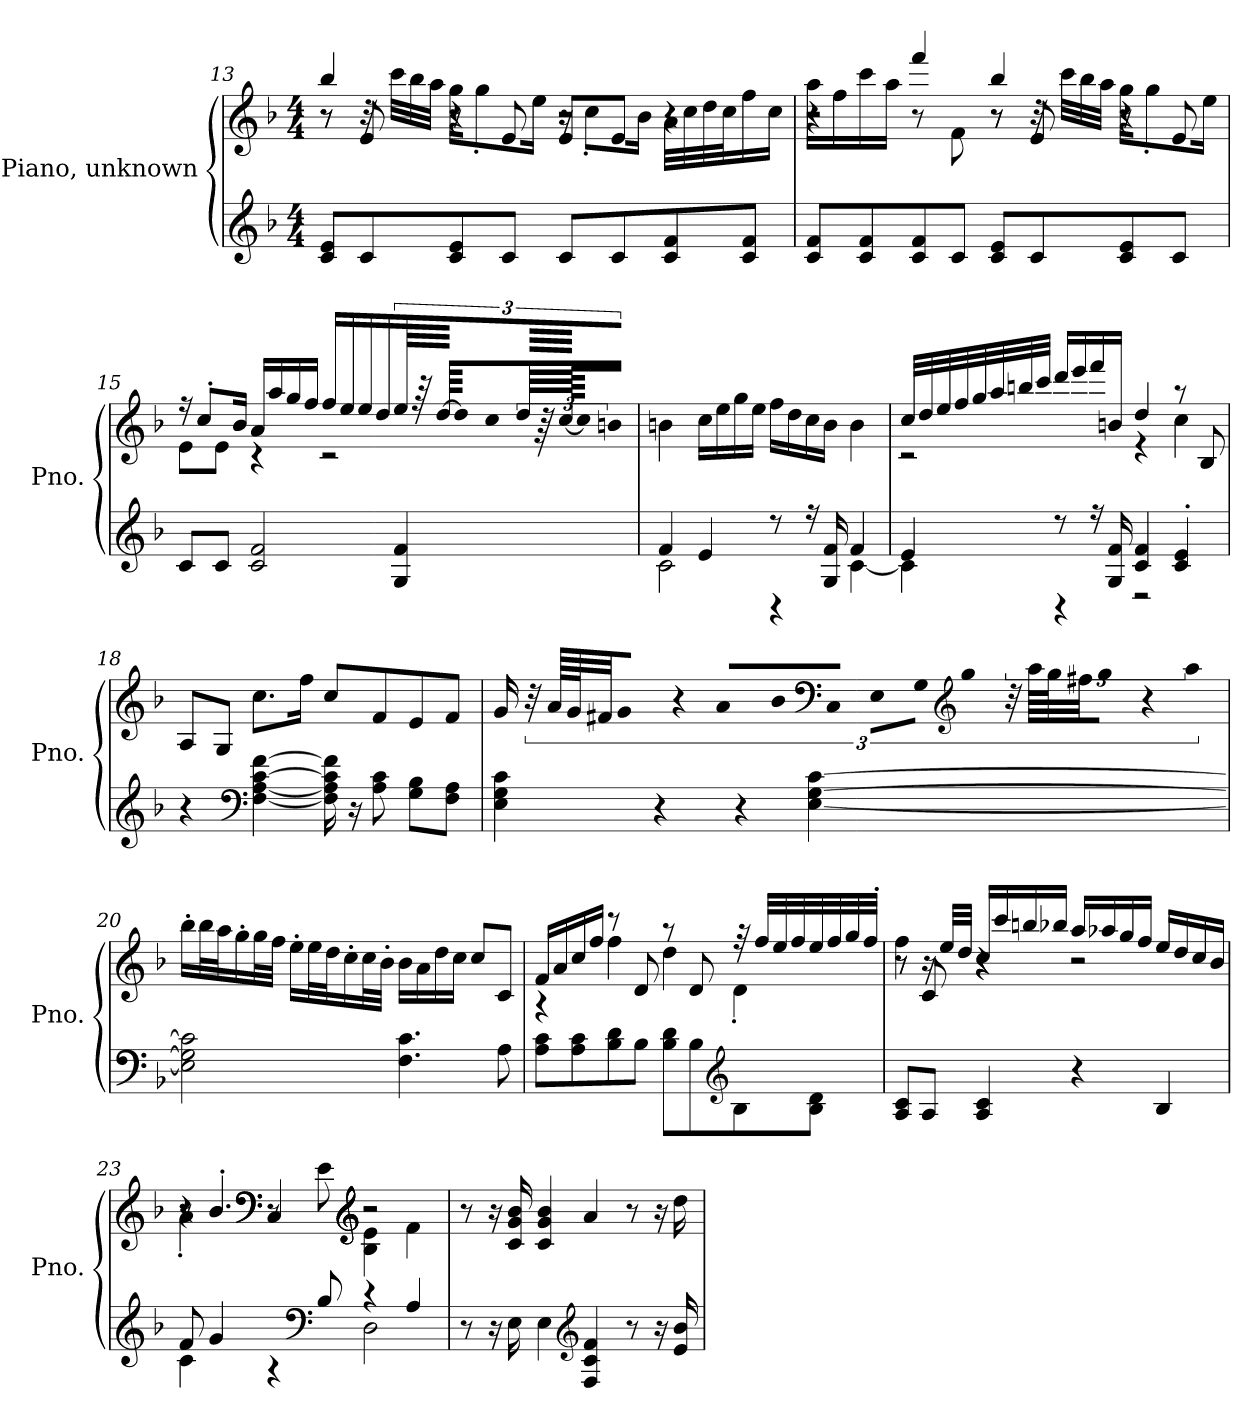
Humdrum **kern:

**kern	**kern
*part1	*part1
*staff2	*staff1
*I"Piano, unknown	*
*I'Pno.	*
*clefG2	*clefG2
*k[b-]	*k[b-]
*M4/4	*M4/4
=13	=13
*	*^
*	*	*^
8c/ 8e/L	4bb-/	8r	8r
8c/	.	32r	8e/
.	.	32ccc\LLL	.
.	.	32bb-\	.
.	.	32aa\JJJ	.
8c/ 8e/	4r	16gg\KL	8r
.	.	8gg'\	.
8c/J	.	.	8e/
.	.	16ee\Jk	.
8c/L	2r	16r	8e/L
.	.	8cc'\L	.
8c/	.	.	8e/J
.	.	16b-\Jk	.
8c/ 8f/	.	32a\LLL	4r
.	.	32cc\	.
.	.	32dd\	.
.	.	32cc\J	.
8c/ 8f/J	.	16ff\	.
.	.	16cc\JJ	.
!!LO:PB:g=z	!!	!!
=14	=14	=14	=14
8c/ 8f/L	4r	16aa\LL	2r
.	.	16ff\	.
8c/ 8f/	.	16ccc\	.
.	.	16aa\JJ	.
8c/ 8f/	4fff/	8r	.
8c/J	.	8f\	.
8c/ 8e/L	4bb-/	8r	8r
8c/	.	32r	8e/
.	.	32ccc\LLL	.
.	.	32bb-\	.
.	.	32aa\JJJ	.
8c/ 8e/	4r	16gg\KL	8r
.	.	8gg'\	.
8c/J	.	.	8e/
.	.	16ee\Jk	.
*	*	*v	*v
=15	=15	=15
8c/L	16r	8e\L
.	8cc'/L	.
8c/J	.	8e\J
.	16b-/Jk	.
2c/ 2f/	16a/LL	4r
.	16aa/	.
.	16gg/	.
.	16ff/JJ	.
.	16ff/LL	2r
.	16ee/	.
.	16ee/	.
.	16dd/	.
4G/ 4f/	96ee/JJkk	.
.	96r	.
.	[96dd/KLLL	.
.	32dd/J]	.
.	16cc/	.
.	96dd/JJkk	.
.	96r	.
.	[96cc/KLLL	.
.	32cc/J]	.
.	16bn/JJ	.
*	*v	*v
!!LO:LB:g=z
=16	=16
*^	*
4f/	2c\	4bn\
4e/	.	16cc\LL
.	.	16ee\
.	.	16gg\
.	.	16ee\JJ
8r	4r	16ff\LL
.	.	16dd\
16r	.	16cc\
16G/ 16f/	.	16b\JJ
4f/	[4c\	4b\
=17	=17	=17
*	*	*^
4e/	4c\]	32cc/LLL	2r
.	.	32dd/	.
.	.	32ee/	.
.	.	32ff/	.
.	.	32gg/	.
.	.	32aa/	.
.	.	32bbn/	.
.	.	32ccc/JJJ	.
8r	4r	16ddd/LL	.
.	.	16eee/	.
16r	.	16fff/	.
16G/ 16f/	.	16bn/JJ	.
4c/ 4f/	2r	4dd/	4r
4c/' 4e/'	.	8r	4cc\
.	.	8B-/	.
*v	*v	*	*
*	*v	*v
=18	=18
4r	8A/L
.	8G/J
*clefF4	*
[4F\ [4A\ [4c\ [4f\	8.cc\L
.	16ff\Jk
16F\] 16A\] 16c\] 16f\]	8cc/L
16r	.
8A\ 8c\	8f/
8G\ 8B-\L	8e/
8F\ 8A\J	8f/J
!!LO:LB:g=z
=19	=19
4E\ 4G\ 4c\	16g/
.	48r
.	96a/LLLL
*	*Xbrackettup
.	96g/J
.	48f#X/J
.	16g/JJ
.	32r
.	32a/KKL
4r	8b-/
*	*clefF4
.	8C/J
4r	8E\L
.	8G\J
*	*clefG2
[4E\ [4G\ [4c\	16gg\
*	*brackettup
.	48r
.	96aa\LLLL
*	*Xbrackettup
.	96gg\J
.	48ff#X\J
.	16gg\JJ
.	32r
.	32aa\
=20	=20
2E\] 2G\] 2c\]	16bb-'\LL
.	32bb-\L
.	32aa\J
.	16gg'\
.	32gg\L
.	32ff\JJJ
.	16ee'\LL
.	32ee\L
.	32dd\J
.	16cc'\
.	32cc\L
.	32b-'\JJJ
4.F\ 4.c\	16b-\LL
.	16a\
.	16dd\
.	16cc\JJ
.	8cc/L
8A\	8c/J
!!LO:LB:g=z
=21	=21
*	*^
8A\ 8c\L	16f/LL	4r
.	16a/	.
8A\ 8c\	16cc/	.
.	16ff/JJ	.
8B-\ 8d\	8r	4ff\
8B-\J	8d/	.
8B-\ 8d\L	8r	4dd\
8B-\	8d/	.
*clefG2	*	*
8B-\	32r	4d'\
.	32ff/LLL	.
.	32ee/	.
.	32ff/	.
8B-\ 8d\J	32ee/	.
.	32ff/	.
.	32gg/	.
.	32ff'/JJJ	.
=22	=22	=22
*	*	*^
8A/ 8c/L	8r	4ff\	8r
8A/J	16r	.	8c/
.	32ee/LLL	.	.
.	32dd/JJJ	.	.
4A/ 4c/	16cc/LL	4r	4r
.	16ccc/	.	.
.	16bbn/	.	.
.	16bb-X/JJ	.	.
4r	16aa/LL	2r	2r
.	16aa-X/	.	.
.	16gg/	.	.
.	16ff/JJ	.	.
4B-/	16ee/LL	.	.
.	16dd/	.	.
.	16cc/	.	.
.	16b-/JJ	.	.
!!LO:LB:g=z	!!	!!
=23	=23	=23	=23
*^	*	*	*
8f/	4c\	8r	4a'\	4r
4g/	.	4.b-'/	.	.
*	*	*clefF4	*	*
.	4r	.	8r	4C/
*clefF4	*	*	*	*
8B-/	.	.	8e\	.
*	*	*clefG2	*	*
4r	2D\	2r	4B-\ 4e\	2r
4A/	.	.	4f\	.
*v	*v	*	*	*
*	*v	*v	*v
=24	=24
8r	8r
16r	16r
16E\	16c/ 16g/ 16b-/
4E\	4c/ 4g/ 4b-/
*clefG2	*
4F/ 4c/ 4f/	4a/
8r	8r
16r	16r
16e/ 16b-/	16dd\
=	=
*-	*-
